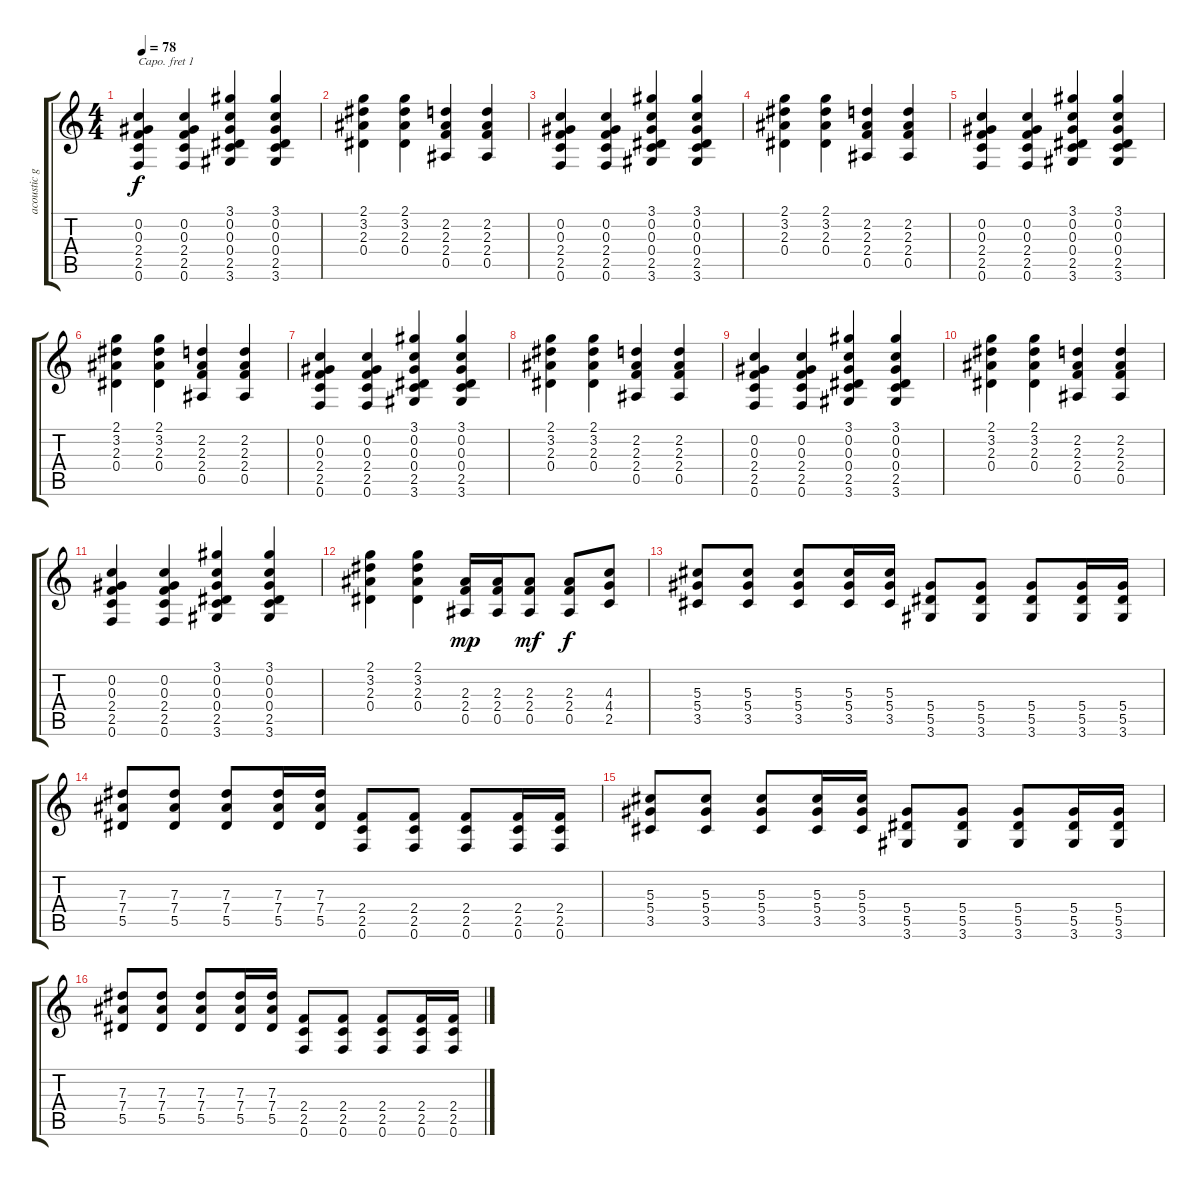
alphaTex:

\track ("acoustic guitar" "acoustic g") {instrument acousticguitarsteel}
\staff {score tabs}
\capo 1
\tuning (E4 B3 G3 D3 A2 E2) {hide}
\ts (4 4)
\tempo 78
\clef g2
\ks c
(0.2 0.3 2.4 2.5 0.6).4{dy f} (0.2 0.3 2.4 2.5 0.6).4 (3.1 0.2 0.3 0.4 2.5 3.6).4 (3.1 0.2 0.3 0.4 2.5 3.6).4 |
(2.1 3.2 2.3 0.4).4 (2.1 3.2 2.3 0.4).4 (2.2 2.3 2.4 0.5).4 (2.2 2.3 2.4 0.5).4 |
(0.2 0.3 2.4 2.5 0.6).4 (0.2 0.3 2.4 2.5 0.6).4 (3.1 0.2 0.3 0.4 2.5 3.6).4 (3.1 0.2 0.3 0.4 2.5 3.6).4 |
(2.1 3.2 2.3 0.4).4 (2.1 3.2 2.3 0.4).4 (2.2 2.3 2.4 0.5).4 (2.2 2.3 2.4 0.5).4 |
(0.2 0.3 2.4 2.5 0.6).4 (0.2 0.3 2.4 2.5 0.6).4 (3.1 0.2 0.3 0.4 2.5 3.6).4 (3.1 0.2 0.3 0.4 2.5 3.6).4 |
(2.1 3.2 2.3 0.4).4 (2.1 3.2 2.3 0.4).4 (2.2 2.3 2.4 0.5).4 (2.2 2.3 2.4 0.5).4 |
(0.2 0.3 2.4 2.5 0.6).4 (0.2 0.3 2.4 2.5 0.6).4 (3.1 0.2 0.3 0.4 2.5 3.6).4 (3.1 0.2 0.3 0.4 2.5 3.6).4 |
(2.1 3.2 2.3 0.4).4 (2.1 3.2 2.3 0.4).4 (2.2 2.3 2.4 0.5).4 (2.2 2.3 2.4 0.5).4 |
(0.2 0.3 2.4 2.5 0.6).4 (0.2 0.3 2.4 2.5 0.6).4 (3.1 0.2 0.3 0.4 2.5 3.6).4 (3.1 0.2 0.3 0.4 2.5 3.6).4 |
(2.1 3.2 2.3 0.4).4 (2.1 3.2 2.3 0.4).4 (2.2 2.3 2.4 0.5).4 (2.2 2.3 2.4 0.5).4 |
(0.2 0.3 2.4 2.5 0.6).4 (0.2 0.3 2.4 2.5 0.6).4 (3.1 0.2 0.3 0.4 2.5 3.6).4 (3.1 0.2 0.3 0.4 2.5 3.6).4 |
(2.1 3.2 2.3 0.4).4 (2.1 3.2 2.3 0.4).4 (2.3 2.4 0.5).16{dy mp volume 14 instrument distortionguitar} (2.3 2.4 0.5).16 (2.3 2.4 0.5).8{dy mf} (2.3 2.4 0.5).8{dy f} (4.3 4.4 2.5).8 |
(5.3 5.4 3.5).8 (5.3 5.4 3.5).8 (5.3 5.4 3.5).8 (5.3 5.4 3.5).16 (5.3 5.4 3.5).16 (5.4 5.5 3.6).8 (5.4 5.5 3.6).8 (5.4 5.5 3.6).8 (5.4 5.5 3.6).16 (5.4 5.5 3.6).16 |
(7.3 7.4 5.5).8 (7.3 7.4 5.5).8 (7.3 7.4 5.5).8 (7.3 7.4 5.5).16 (7.3 7.4 5.5).16 (2.4 2.5 0.6).8 (2.4 2.5 0.6).8 (2.4 2.5 0.6).8 (2.4 2.5 0.6).16 (2.4 2.5 0.6).16 |
(5.3 5.4 3.5).8 (5.3 5.4 3.5).8 (5.3 5.4 3.5).8 (5.3 5.4 3.5).16 (5.3 5.4 3.5).16 (5.4 5.5 3.6).8 (5.4 5.5 3.6).8 (5.4 5.5 3.6).8 (5.4 5.5 3.6).16 (5.4 5.5 3.6).16 |
(7.3 7.4 5.5).8 (7.3 7.4 5.5).8 (7.3 7.4 5.5).8 (7.3 7.4 5.5).16 (7.3 7.4 5.5).16 (2.4 2.5 0.6).8 (2.4 2.5 0.6).8 (2.4 2.5 0.6).8 (2.4 2.5 0.6).16 (2.4 2.5 0.6).16
